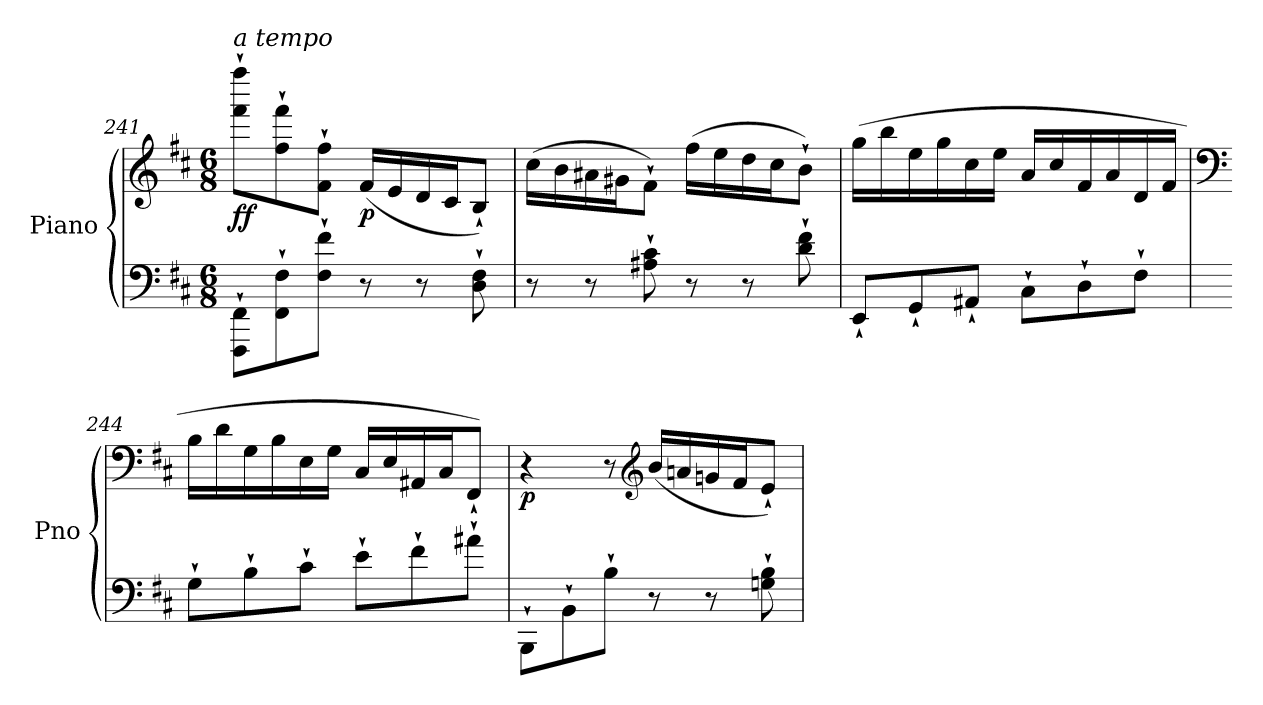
**kern	**kern	**dynam
*part1	*part1	*part1
*staff2	*staff1	*staff1/2
*I"Piano	*	*
*I'Pno	*	*
*clefF4	*clefG2	*
*k[f#c#]	*k[f#c#]	*
*M6/8	*M6/8	*
=241	=241	=241
!	!LO:TX:a:i:t=a tempo	!
!	!	!LO:DY:b
8FFF#\` 8FF#\`L	8fff#\` 8ffff#\`L	ff
8FF#\` 8F#\`	8ff#\` 8fff#\`	.
8F#\` 8f#\`J	8f#\` 8ff#\`J	.
!	!	!LO:DY:b
8r	(16f#/LL	p
.	16e/	.
8r	16d/	.
.	16c#/J	.
8D\` 8F#\`	8B`/J)	.
=242	=242	=242
8r	(16cc#\LL	.
.	16b\	.
8r	16a#X\	.
.	16g#X\J	.
8A#X\` 8c#\`	8f#`\J)	.
8r	(16ff#\LL	.
.	16ee\	.
8r	16dd\	.
.	16cc#\J	.
8d\` 8f#\`	8b`\J)	.
=243	=243	=243
8EE`/L	(16gg\LL	.
.	16bb\	.
8GG`/	16ee\	.
.	16gg\	.
8AA#X`/J	16cc#\	.
.	16ee\JJ	.
8C#`\L	16a/LL	.
.	16cc#/	.
8D`\	16f#/	.
.	16a/	.
8F#`\J	16d/	.
.	16f#/JJ	.
!!LO:LB:g=z
=244	=244	=244
*	*clefF4	*
8G`\L	16B\LL	.
.	16d\	.
8B`\	16G\	.
.	16B\	.
8c#`\J	16E\	.
.	16G\JJ	.
8e`\L	16C#/LL	.
.	16E/	.
8f#`\	16AA#X/	.
.	16C#/J	.
8a#X`\J	8FF#`/J)	.
=245	=245	=245
!	!	!LO:DY:b
8BBB`\L	4r	p
8BB`\	.	.
8B`\J	8r	.
*	*clefG2	*
8r	(16b/LL	.
.	16an/	.
8r	16gn/	.
.	16f#/J	.
8Gn\` 8B\`	8e`/J)	.
=	=	=
*-	*-	*-
